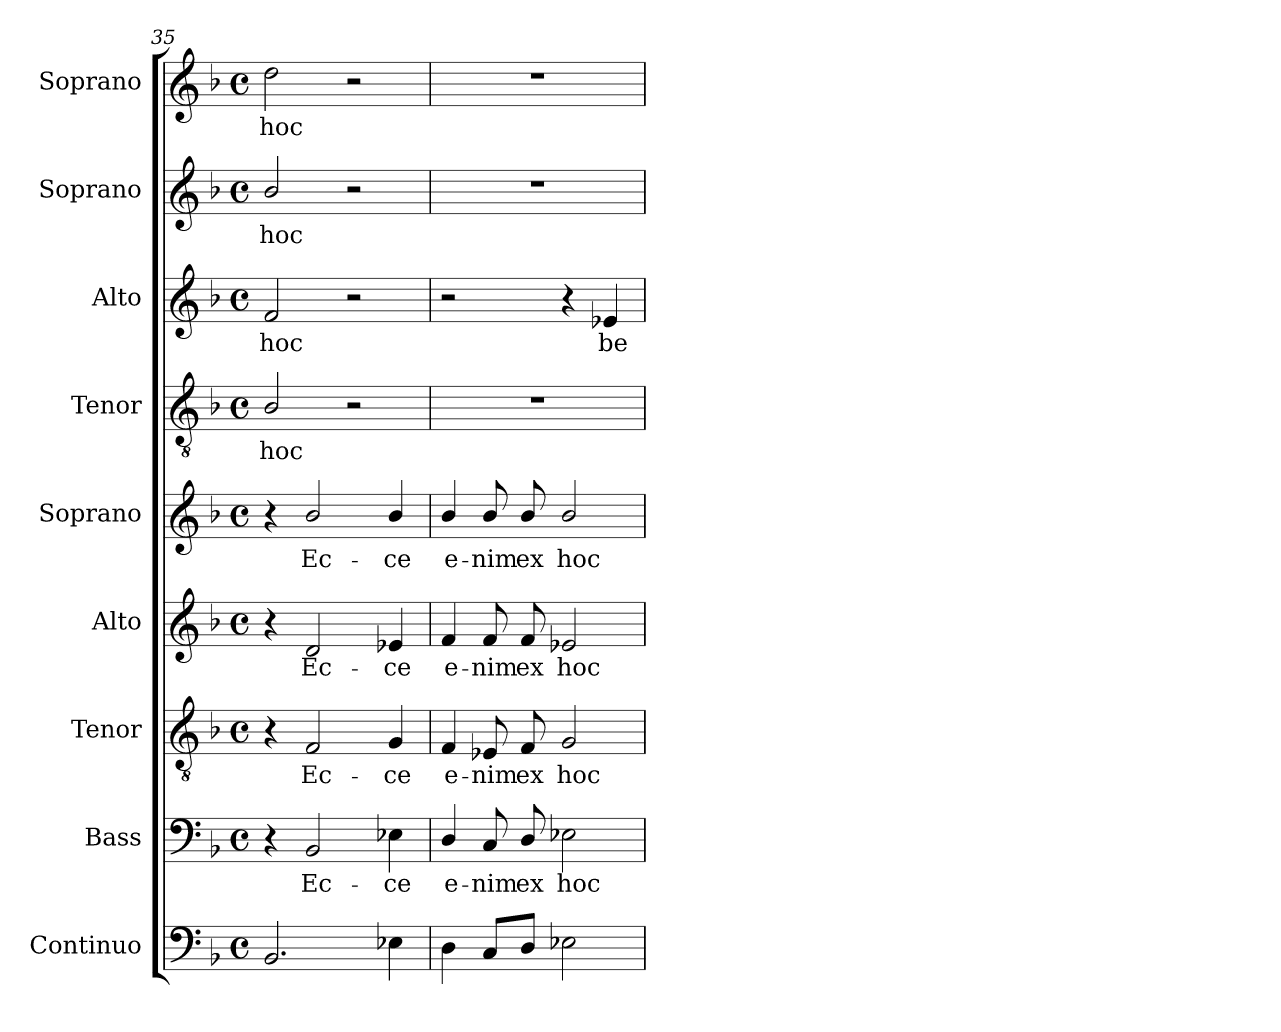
**kern	**kern	**text	**kern	**text	**kern	**text	**kern	**text	**kern	**text	**kern	**text	**kern	**text	**kern	**text
*part9	*part8	*part8	*part7	*part7	*part6	*part6	*part5	*part5	*part4	*part4	*part3	*part3	*part2	*part2	*part1	*part1
*staff9	*staff8	*staff8	*staff7	*staff7	*staff6	*staff6	*staff5	*staff5	*staff4	*staff4	*staff3	*staff3	*staff2	*staff2	*staff1	*staff1
*I"Continuo	*I"Bass	*	*I"Tenor	*	*I"Alto	*	*I"Soprano	*	*I"Tenor	*	*I"Alto	*	*I"Soprano	*	*I"Soprano	*
*I'Cont.	*I'B.	*	*I'T.	*	*I'A.	*	*I'S.	*	*I'T.	*	*I'A.	*	*I'S.	*	*I'S.	*
*clefF4	*clefF4	*	*clefGv2	*	*clefG2	*	*clefG2	*	*clefGv2	*	*clefG2	*	*clefG2	*	*clefG2	*
*	*	*	*ITrd7c12	*	*	*	*	*	*ITrd7c12	*	*	*	*	*	*	*
*k[b-]	*k[b-]	*	*k[b-]	*	*k[b-]	*	*k[b-]	*	*k[b-]	*	*k[b-]	*	*k[b-]	*	*k[b-]	*
*F:	*F:	*	*F:	*	*F:	*	*F:	*	*F:	*	*F:	*	*F:	*	*F:	*
*M4/4	*M4/4	*	*M4/4	*	*M4/4	*	*M4/4	*	*M4/4	*	*M4/4	*	*M4/4	*	*M4/4	*
*met(c)	*met(c)	*	*met(c)	*	*met(c)	*	*met(c)	*	*met(c)	*	*met(c)	*	*met(c)	*	*met(c)	*
=35	=35	=35	=35	=35	=35	=35	=35	=35	=35	=35	=35	=35	=35	=35	=35	=35
!	!	!	!	!	!	!	!	!	!	!LO:LY:b:color=#000000	!	!	!	!	!	!
!	!	!	!	!	!	!	!	!	!	!	!	!LO:LY:b:color=#000000	!	!	!	!
!	!	!	!	!	!	!	!	!	!	!	!	!	!	!LO:LY:b:color=#000000	!	!
!	!	!	!	!	!	!	!	!	!	!	!	!	!	!	!	!LO:LY:b:color=#000000
2.BB-i/	4r	.	4r	.	4r	.	4r	.	2BB-i/	hoc	2fi/	hoc	2b-i/	hoc	2ddi\	hoc
!	!	!LO:LY:b:color=#000000	!	!	!	!	!	!	!	!	!	!	!	!	!	!
!	!	!	!	!LO:LY:b:color=#000000	!	!	!	!	!	!	!	!	!	!	!	!
!	!	!	!	!	!	!LO:LY:b:color=#000000	!	!	!	!	!	!	!	!	!	!
!	!	!	!	!	!	!	!	!LO:LY:b:color=#000000	!	!	!	!	!	!	!	!
.	2BB-i/	Ec-	2FFi/	Ec-	2di/	Ec-	2b-i/	Ec-	.	.	.	.	.	.	.	.
.	.	.	.	.	.	.	.	.	2r	.	2r	.	2r	.	2r	.
!	!	!LO:LY:b:color=#000000	!	!	!	!	!	!	!	!	!	!	!	!	!	!
!	!	!	!	!LO:LY:b:color=#000000	!	!	!	!	!	!	!	!	!	!	!	!
!	!	!	!	!	!	!LO:LY:b:color=#000000	!	!	!	!	!	!	!	!	!	!
!	!	!	!	!	!	!	!	!LO:LY:b:color=#000000	!	!	!	!	!	!	!	!
4E-Xi\	4E-Xi\	-ce	4GGi/	-ce	4e-Xi/	-ce	4b-i/	-ce	.	.	.	.	.	.	.	.
=36	=36	=36	=36	=36	=36	=36	=36	=36	=36	=36	=36	=36	=36	=36	=36	=36
!	!	!LO:LY:b:color=#000000	!	!	!	!	!	!	!	!	!	!	!	!	!	!
!	!	!	!	!LO:LY:b:color=#000000	!	!	!	!	!	!	!	!	!	!	!	!
!	!	!	!	!	!	!LO:LY:b:color=#000000	!	!	!	!	!	!	!	!	!	!
!	!	!	!	!	!	!	!	!LO:LY:b:color=#000000	!	!	!	!	!	!	!	!
4Di\	4Di/	e-	4FFi/	e-	4fi/	e-	4b-i/	e-	1r	.	2r	.	1r	.	1r	.
!	!	!LO:LY:b:color=#000000	!	!	!	!	!	!	!	!	!	!	!	!	!	!
!	!	!	!	!LO:LY:b:color=#000000	!	!	!	!	!	!	!	!	!	!	!	!
!	!	!	!	!	!	!LO:LY:b:color=#000000	!	!	!	!	!	!	!	!	!	!
!	!	!	!	!	!	!	!	!LO:LY:b:color=#000000	!	!	!	!	!	!	!	!
8Ci/L	8Ci/	-nim	8EE-Xi/	-nim	8fi/	-nim	8b-i/	-nim	.	.	.	.	.	.	.	.
!	!	!LO:LY:b:color=#000000	!	!	!	!	!	!	!	!	!	!	!	!	!	!
!	!	!	!	!LO:LY:b:color=#000000	!	!	!	!	!	!	!	!	!	!	!	!
!	!	!	!	!	!	!LO:LY:b:color=#000000	!	!	!	!	!	!	!	!	!	!
!	!	!	!	!	!	!	!	!LO:LY:b:color=#000000	!	!	!	!	!	!	!	!
8Di/J	8Di/	ex	8FFi/	ex	8fi/	ex	8b-i/	ex	.	.	.	.	.	.	.	.
!	!	!LO:LY:b:color=#000000	!	!	!	!	!	!	!	!	!	!	!	!	!	!
!	!	!	!	!LO:LY:b:color=#000000	!	!	!	!	!	!	!	!	!	!	!	!
!	!	!	!	!	!	!LO:LY:b:color=#000000	!	!	!	!	!	!	!	!	!	!
!	!	!	!	!	!	!	!	!LO:LY:b:color=#000000	!	!	!	!	!	!	!	!
2E-Xi\	2E-Xi\	hoc	2GGi/	hoc	2e-Xi/	hoc	2b-i/	hoc	.	.	4r	.	.	.	.	.
!	!	!	!	!	!	!	!	!	!	!	!	!LO:LY:b:color=#000000	!	!	!	!
.	.	.	.	.	.	.	.	.	.	.	4e-Xi/	be-	.	.	.	.
=	=	=	=	=	=	=	=	=	=	=	=	=	=	=	=	=
*-	*-	*-	*-	*-	*-	*-	*-	*-	*-	*-	*-	*-	*-	*-	*-	*-
